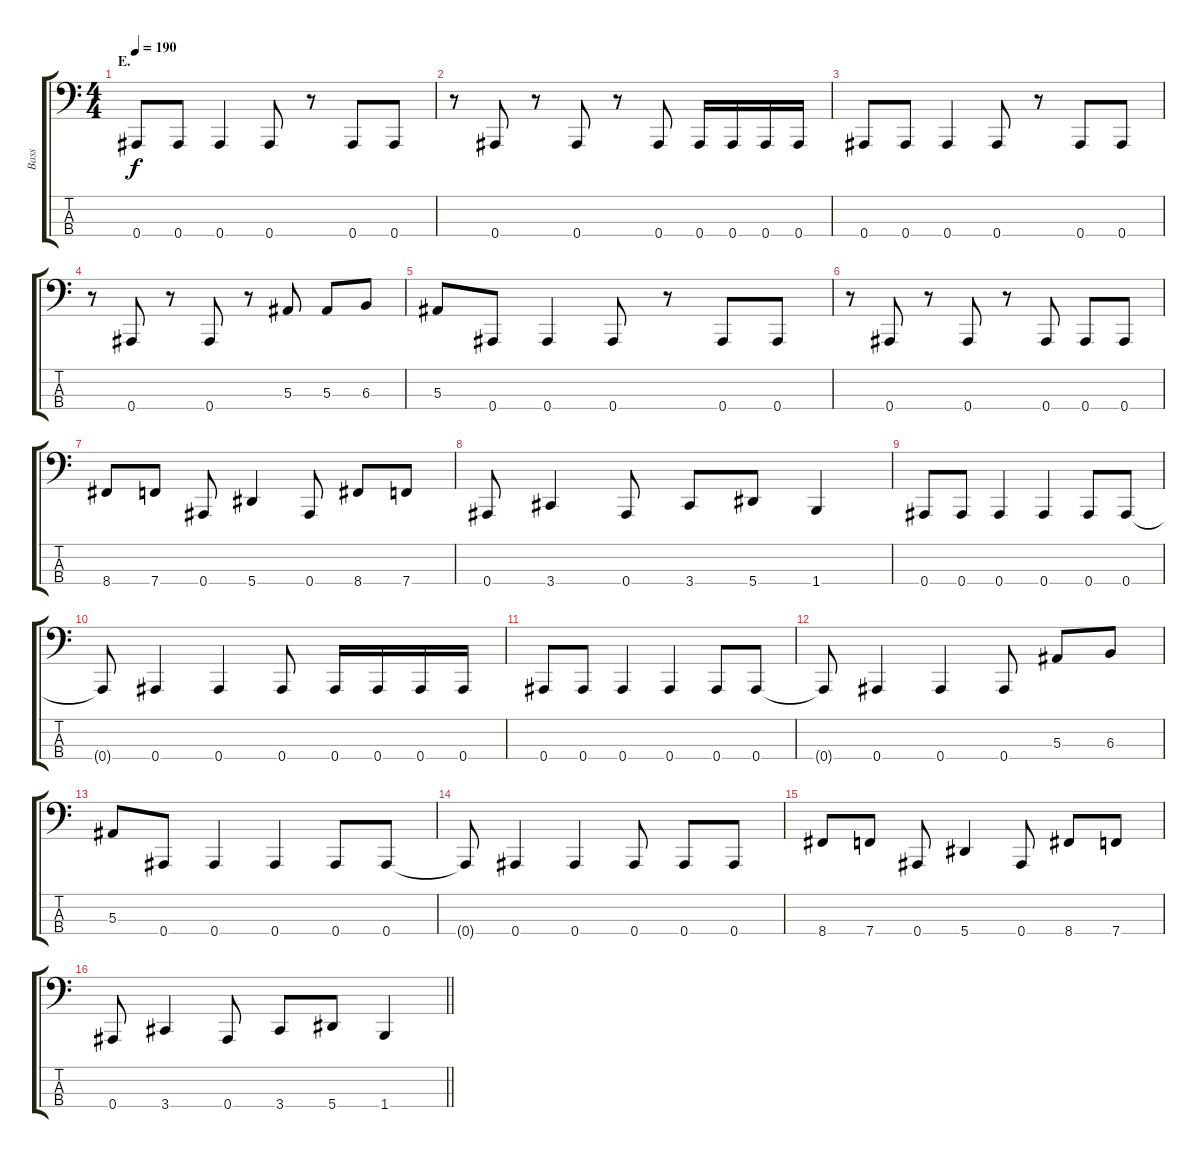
\track ("Bass" "Bass") {instrument electricbasspick}
\staff {score tabs}
\tuning (Eb2 Bb1 F1 Bb0) {hide}
\ts (4 4)
\section ("" "E.")
\tempo 190
\clef f4
\ks c
0.4.8{dy f} 0.4.8 0.4.4 0.4.8 r.8 0.4.8 0.4.8 |
r.8 0.4.8 r.8 0.4.8 r.8 0.4.8 0.4.16 0.4.16 0.4.16 0.4.16 |
0.4.8 0.4.8 0.4.4 0.4.8 r.8 0.4.8 0.4.8 |
r.8 0.4.8 r.8 0.4.8 r.8 5.3.8 5.3.8 6.3.8 |
5.3.8 0.4.8 0.4.4 0.4.8 r.8 0.4.8 0.4.8 |
r.8 0.4.8 r.8 0.4.8 r.8 0.4.8 0.4.8 0.4.8 |
8.4.8 7.4.8 0.4.8 5.4.4 0.4.8 8.4.8 7.4.8 |
0.4.8 3.4.4 0.4.8 3.4.8 5.4.8 1.4.4 |
0.4.8 0.4.8 0.4.4 0.4.4 0.4.8 0.4.8 |
0.4{t}.8 0.4.4 0.4.4 0.4.8 0.4.16 0.4.16 0.4.16 0.4.16 |
0.4.8 0.4.8 0.4.4 0.4.4 0.4.8 0.4.8 |
0.4{t}.8 0.4.4 0.4.4 0.4.8 5.3.8 6.3.8 |
5.3.8 0.4.8 0.4.4 0.4.4 0.4.8 0.4.8 |
0.4{t}.8 0.4.4 0.4.4 0.4.8 0.4.8 0.4.8 |
8.4.8 7.4.8 0.4.8 5.4.4 0.4.8 8.4.8 7.4.8 |
\barLineRight lightlight
0.4.8 3.4.4 0.4.8 3.4.8 5.4.8 1.4.4
